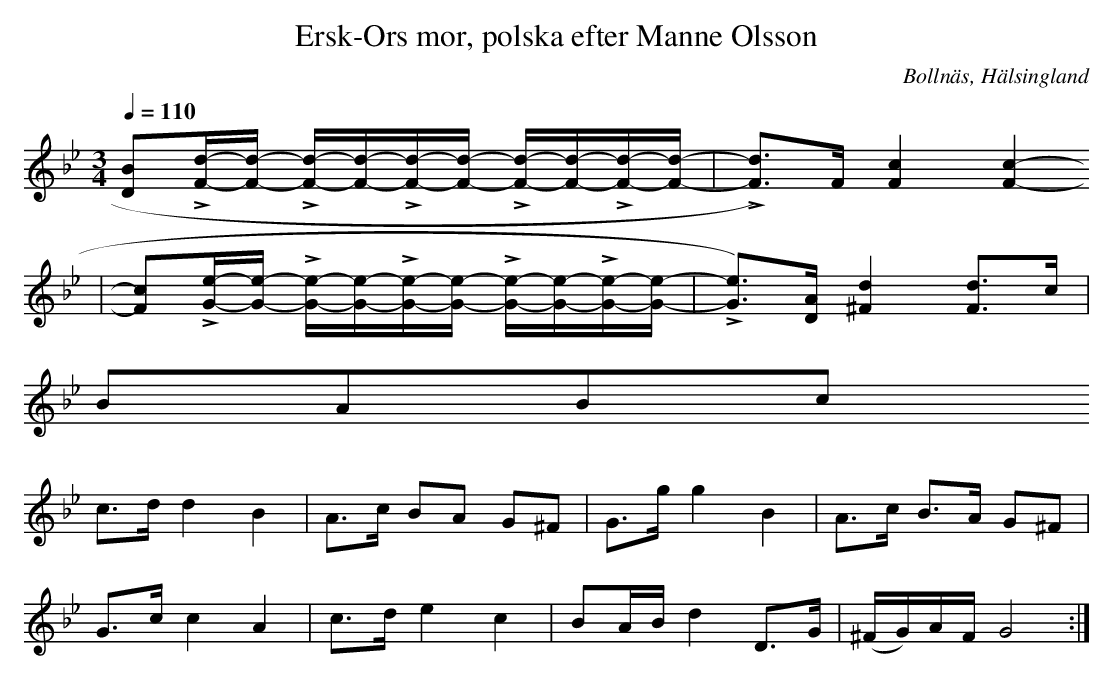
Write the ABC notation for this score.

X:1
T: Ersk-Ors mor, polska efter Manne Olsson
O:Bollnäs, Hälsingland
M:3/4
L:1/8
Q:1/4=110
K:Gm
[D B]L[F/d/]-[F/d/] - L[F/d/]-[F/d/]-L[F/d/]-[F/d/] - L[F/d/]-[F/d/]-L[F/d/]-[F/d/]-| L[F d])>F [-F2 c2] [F2 c2]-
|[F c]L[G/e/]-[G/e/] - L[G/e/]-[G/e/]-L[G/e/]-[G/e/] - L[G/e/]-[G/e/]-L[G/e/]-[G/e/]-| L[Ge])>[D A] [^F2 d2] [F d]>c|
BABc
c>d    d2       B2           | A>c    BA       G^F       | G>g    g2 B2     | A>c         B>A G^F  |
G>c    c2       A2           | c>d    e2       c2        | BA/B/  d2 D>G   | (^F/G/)A/F/ G4      :|
